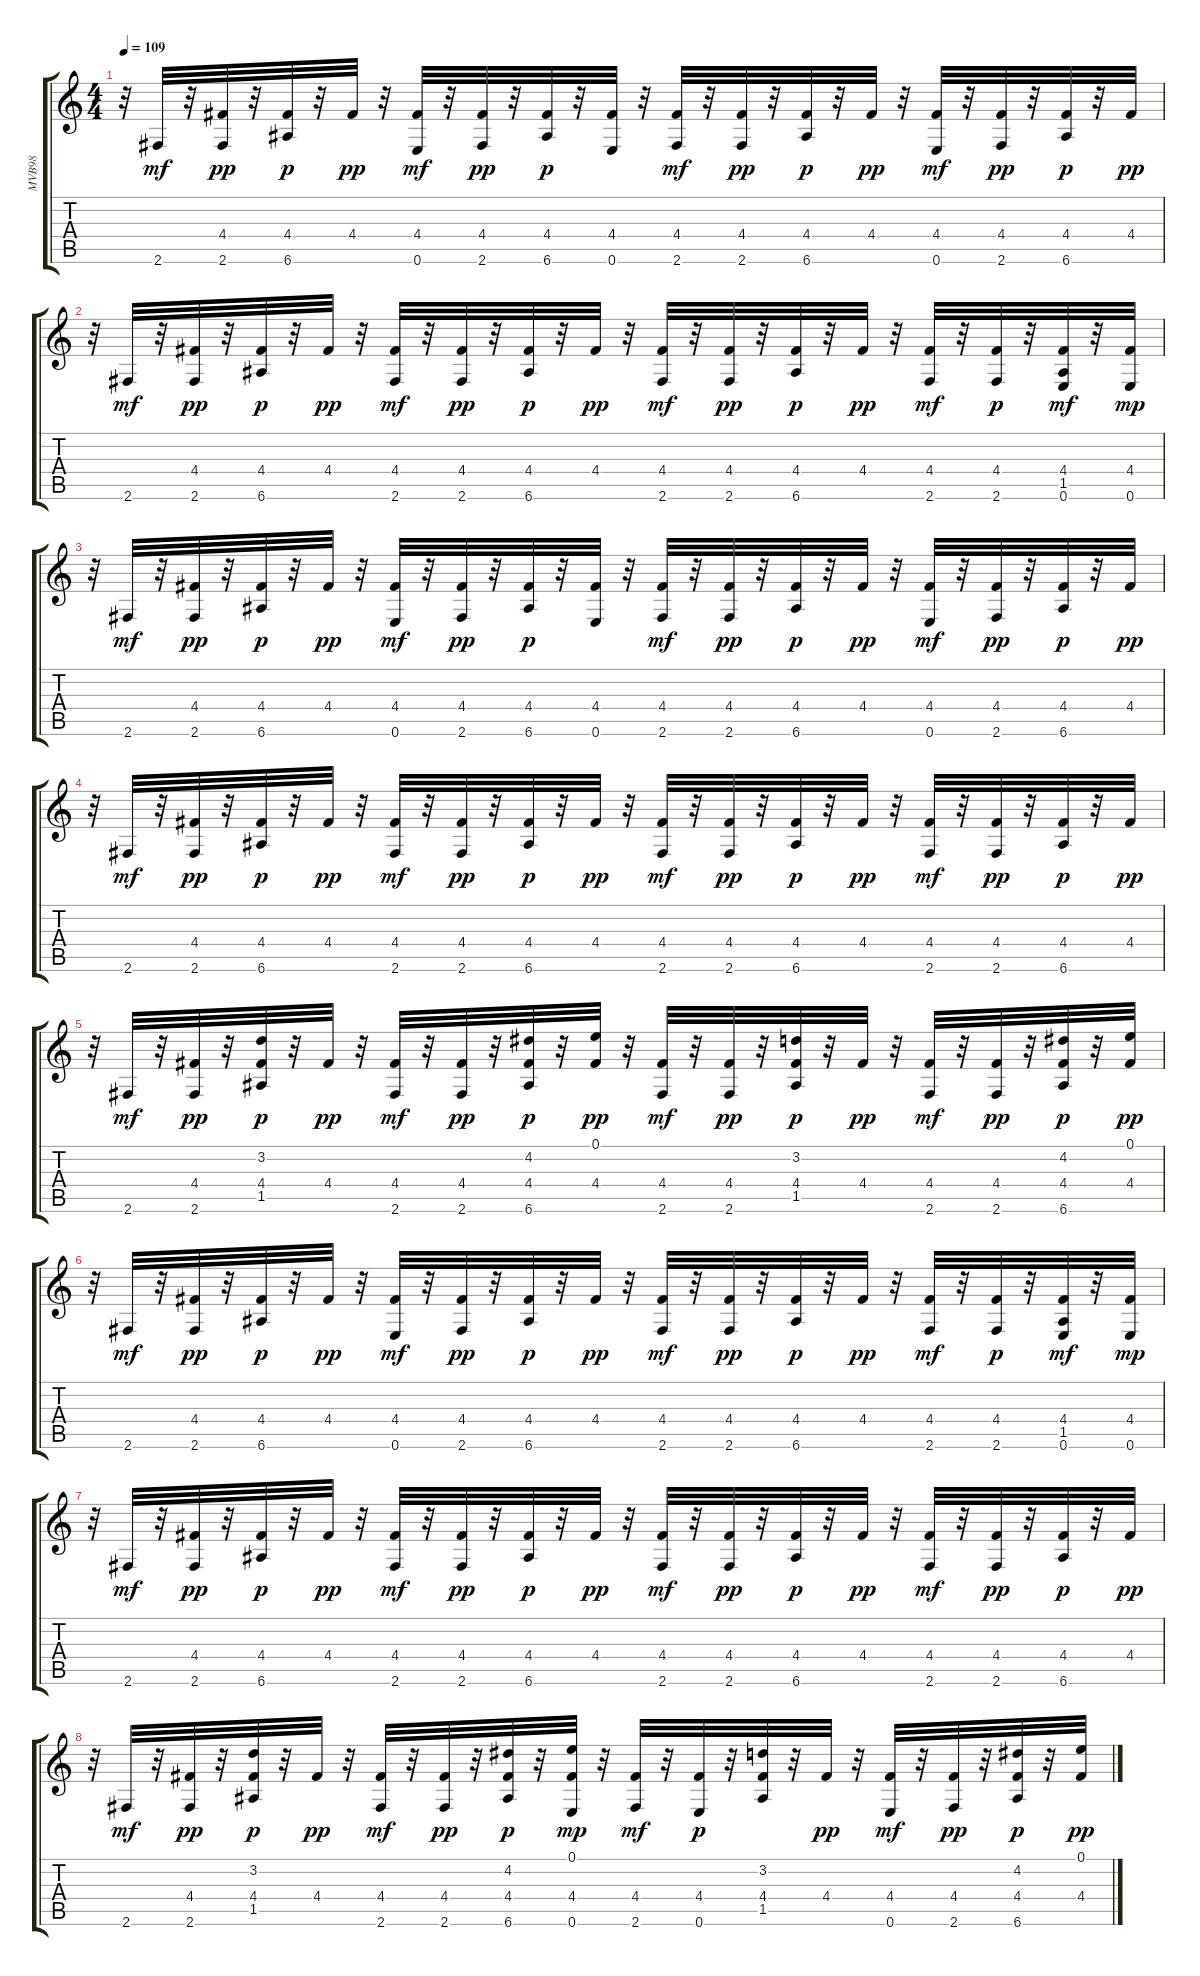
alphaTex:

\track ("MVB98" "MVB98") {instrument acousticguitarsteel}
\staff {score tabs}
\tuning (E4 B3 G3 D3 A2 E2) {hide}
\ts (4 4)
\tempo 109
\clef g2
\ks c
r.32{dy pp} 2.6.32{dy mf} r.32 (4.4 2.6).32{dy pp} r.32 (4.4 6.6).32{dy p} r.32 4.4.32{dy pp} r.32 (4.4 0.6).32{dy mf} r.32 (4.4 2.6).32{dy pp} r.32 (4.4 6.6).32{dy p} r.32 (4.4 0.6).32 r.32 (4.4 2.6).32{dy mf} r.32 (4.4 2.6).32{dy pp} r.32 (4.4 6.6).32{dy p} r.32 4.4.32{dy pp} r.32 (4.4 0.6).32{dy mf} r.32 (4.4 2.6).32{dy pp} r.32 (4.4 6.6).32{dy p} r.32 4.4.32{dy pp} |
r.32 2.6.32{dy mf} r.32 (4.4 2.6).32{dy pp} r.32 (4.4 6.6).32{dy p} r.32 4.4.32{dy pp} r.32 (4.4 2.6).32{dy mf} r.32 (4.4 2.6).32{dy pp} r.32 (4.4 6.6).32{dy p} r.32 4.4.32{dy pp} r.32 (4.4 2.6).32{dy mf} r.32 (4.4 2.6).32{dy pp} r.32 (4.4 6.6).32{dy p} r.32 4.4.32{dy pp} r.32 (4.4 2.6).32{dy mf} r.32 (4.4 2.6).32{dy p} r.32 (4.4 1.5 0.6).32{dy mf} r.32 (4.4 0.6).32{dy mp} |
r.32 2.6.32{dy mf} r.32 (4.4 2.6).32{dy pp} r.32 (4.4 6.6).32{dy p} r.32 4.4.32{dy pp} r.32 (4.4 0.6).32{dy mf} r.32 (4.4 2.6).32{dy pp} r.32 (4.4 6.6).32{dy p} r.32 (4.4 0.6).32 r.32 (4.4 2.6).32{dy mf} r.32 (4.4 2.6).32{dy pp} r.32 (4.4 6.6).32{dy p} r.32 4.4.32{dy pp} r.32 (4.4 0.6).32{dy mf} r.32 (4.4 2.6).32{dy pp} r.32 (4.4 6.6).32{dy p} r.32 4.4.32{dy pp} |
r.32 2.6.32{dy mf} r.32 (4.4 2.6).32{dy pp} r.32 (4.4 6.6).32{dy p} r.32 4.4.32{dy pp} r.32 (4.4 2.6).32{dy mf} r.32 (4.4 2.6).32{dy pp} r.32 (4.4 6.6).32{dy p} r.32 4.4.32{dy pp} r.32 (4.4 2.6).32{dy mf} r.32 (4.4 2.6).32{dy pp} r.32 (4.4 6.6).32{dy p} r.32 4.4.32{dy pp} r.32 (4.4 2.6).32{dy mf} r.32 (4.4 2.6).32{dy pp} r.32 (4.4 6.6).32{dy p} r.32 4.4.32{dy pp} |
r.32 2.6.32{dy mf} r.32 (4.4 2.6).32{dy pp} r.32 (3.2 4.4 1.5).32{dy p} r.32 4.4.32{dy pp} r.32 (4.4 2.6).32{dy mf} r.32 (4.4 2.6).32{dy pp} r.32 (4.2 4.4 6.6).32{dy p} r.32 (0.1 4.4).32{dy pp} r.32 (4.4 2.6).32{dy mf} r.32 (4.4 2.6).32{dy pp} r.32 (3.2 4.4 1.5).32{dy p} r.32 4.4.32{dy pp} r.32 (4.4 2.6).32{dy mf} r.32 (4.4 2.6).32{dy pp} r.32 (4.2 4.4 6.6).32{dy p} r.32 (0.1 4.4).32{dy pp} |
r.32 2.6.32{dy mf} r.32 (4.4 2.6).32{dy pp} r.32 (4.4 6.6).32{dy p} r.32 4.4.32{dy pp} r.32 (4.4 0.6).32{dy mf} r.32 (4.4 2.6).32{dy pp} r.32 (4.4 6.6).32{dy p} r.32 4.4.32{dy pp} r.32 (4.4 2.6).32{dy mf} r.32 (4.4 2.6).32{dy pp} r.32 (4.4 6.6).32{dy p} r.32 4.4.32{dy pp} r.32 (4.4 2.6).32{dy mf} r.32 (4.4 2.6).32{dy p} r.32 (4.4 1.5 0.6).32{dy mf} r.32 (4.4 0.6).32{dy mp} |
r.32 2.6.32{dy mf} r.32 (4.4 2.6).32{dy pp} r.32 (4.4 6.6).32{dy p} r.32 4.4.32{dy pp} r.32 (4.4 2.6).32{dy mf} r.32 (4.4 2.6).32{dy pp} r.32 (4.4 6.6).32{dy p} r.32 4.4.32{dy pp} r.32 (4.4 2.6).32{dy mf} r.32 (4.4 2.6).32{dy pp} r.32 (4.4 6.6).32{dy p} r.32 4.4.32{dy pp} r.32 (4.4 2.6).32{dy mf} r.32 (4.4 2.6).32{dy pp} r.32 (4.4 6.6).32{dy p} r.32 4.4.32{dy pp} |
r.32 2.6.32{dy mf} r.32 (4.4 2.6).32{dy pp} r.32 (3.2 4.4 1.5).32{dy p} r.32 4.4.32{dy pp} r.32 (4.4 2.6).32{dy mf} r.32 (4.4 2.6).32{dy pp} r.32 (4.2 4.4 6.6).32{dy p} r.32 (0.1 4.4 0.6).32{dy mp} r.32 (4.4 2.6).32{dy mf} r.32 (4.4 0.6).32{dy p} r.32 (3.2 4.4 1.5).32 r.32 4.4.32{dy pp} r.32 (4.4 0.6).32{dy mf} r.32 (4.4 2.6).32{dy pp} r.32 (4.2 4.4 6.6).32{dy p} r.32 (0.1 4.4).32{dy pp}
